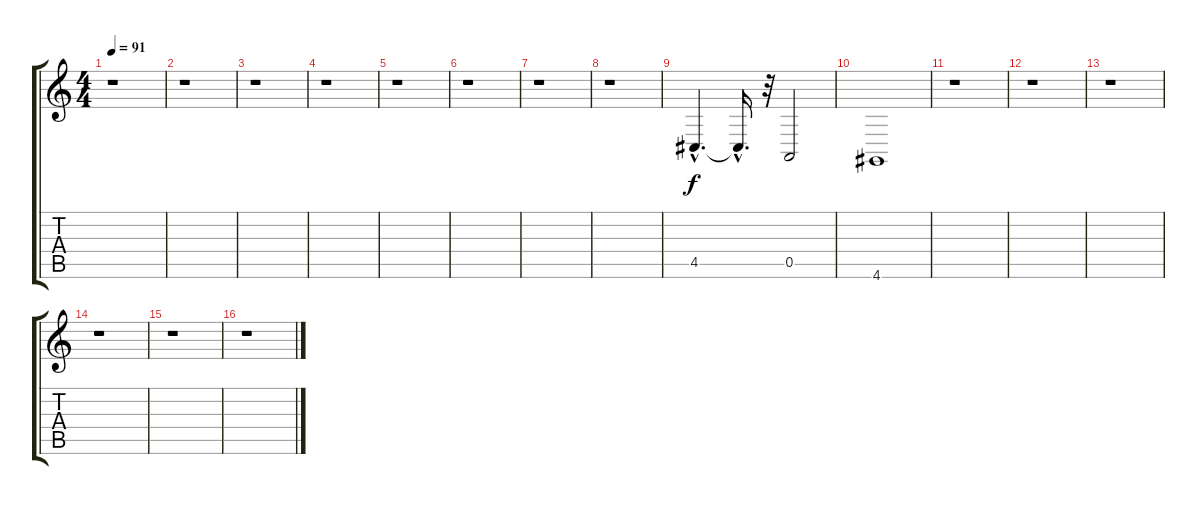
\track "" {instrument synthstrings1}
\staff {score tabs}
\tuning (E4 B3 G3 D3 A2 E2) {hide}
\ts (4 4)
\tempo 91
\clef g2
\ks c
r.1{dy mf} |
r.1 |
r.1 |
r.1 |
r.1 |
r.1 |
r.1 |
r.1 |
4.5{hac}.4{d dy f} 4.5{hac t}.16{d} r.32 0.5.2 |
4.6.1 |
r.1 |
r.1 |
r.1 |
r.1 |
r.1 |
r.1
